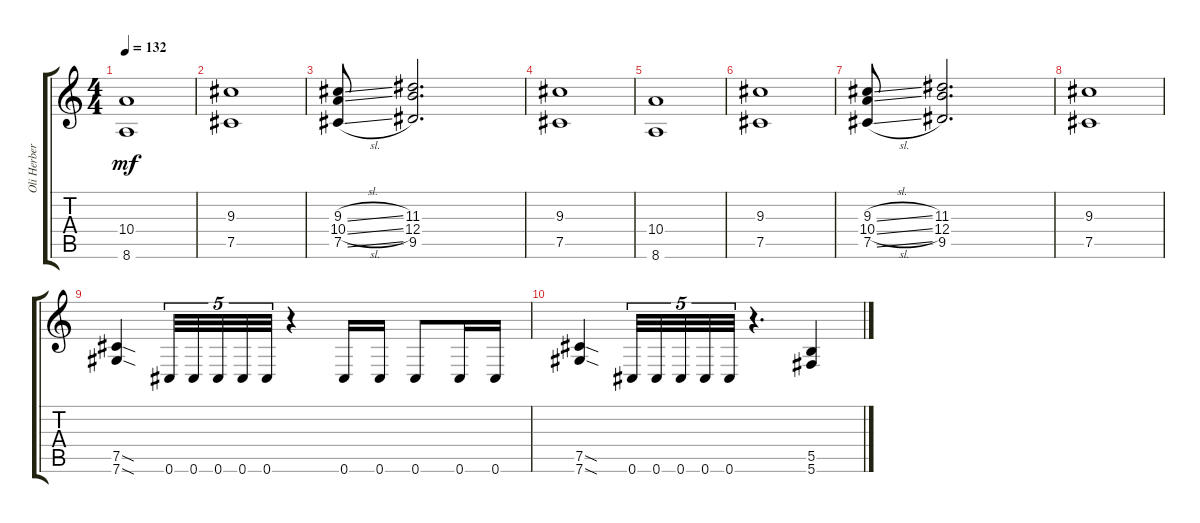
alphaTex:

\track ("Oli Herbert" "Oli Herber") {instrument distortionguitar}
\staff {score tabs}
\tuning (Db4 Ab3 E3 B2 Gb2 Db2) {hide}
\ts (4 4)
\tempo 132
\clef g2
\ks c
(10.4 8.6).1{dy mf} |
(9.3 7.5).1 |
(9.3{sl} 10.4{sl} 7.5{sl}).8 (11.3 12.4 9.5).2{d} |
(9.3 7.5).1 |
(10.4 8.6).1 |
(9.3 7.5).1 |
(9.3{sl} 10.4{sl} 7.5{sl}).8 (11.3 12.4 9.5).2{d} |
(9.3 7.5).1 |
(7.5{sod} 7.6{sod}).4 0.6.32{tu (5 4)} 0.6.32{tu (5 4)} 0.6.32{tu (5 4)} 0.6.32{tu (5 4)} 0.6.32{tu (5 4)} r.4 0.6.16 0.6.16 0.6.8 0.6.16 0.6.16 |
(7.5{sod} 7.6{sod}).4 0.6.32{tu (5 4)} 0.6.32{tu (5 4)} 0.6.32{tu (5 4)} 0.6.32{tu (5 4)} 0.6.32{tu (5 4)} r.4{d} (5.5 5.6).4
